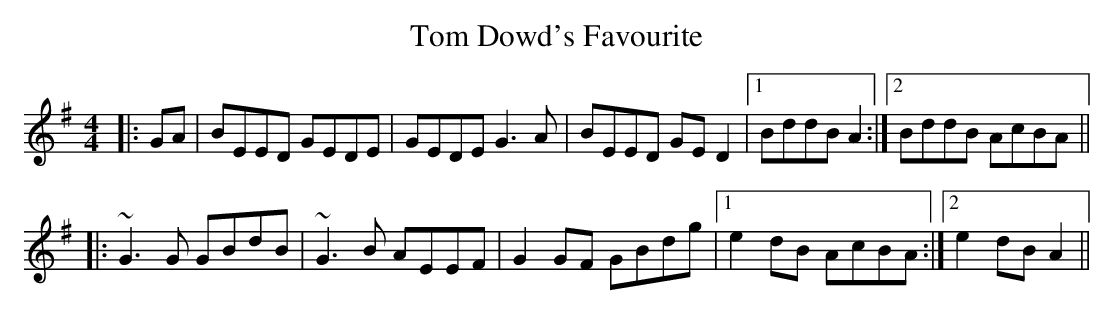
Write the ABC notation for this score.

X:1
T: Tom Dowd's Favourite
M: 4/4
L: 1/8
K: Emin
|:GA|BEED GEDE|GEDE G3 A|BEED GE D2|1 BddB A2:|2 BddB AcBA||
|:~G3 G GBdB|~G3 B AEEF|G2 GF GBdg|1 e2 dB AcBA:|2 e2 dB A2||
